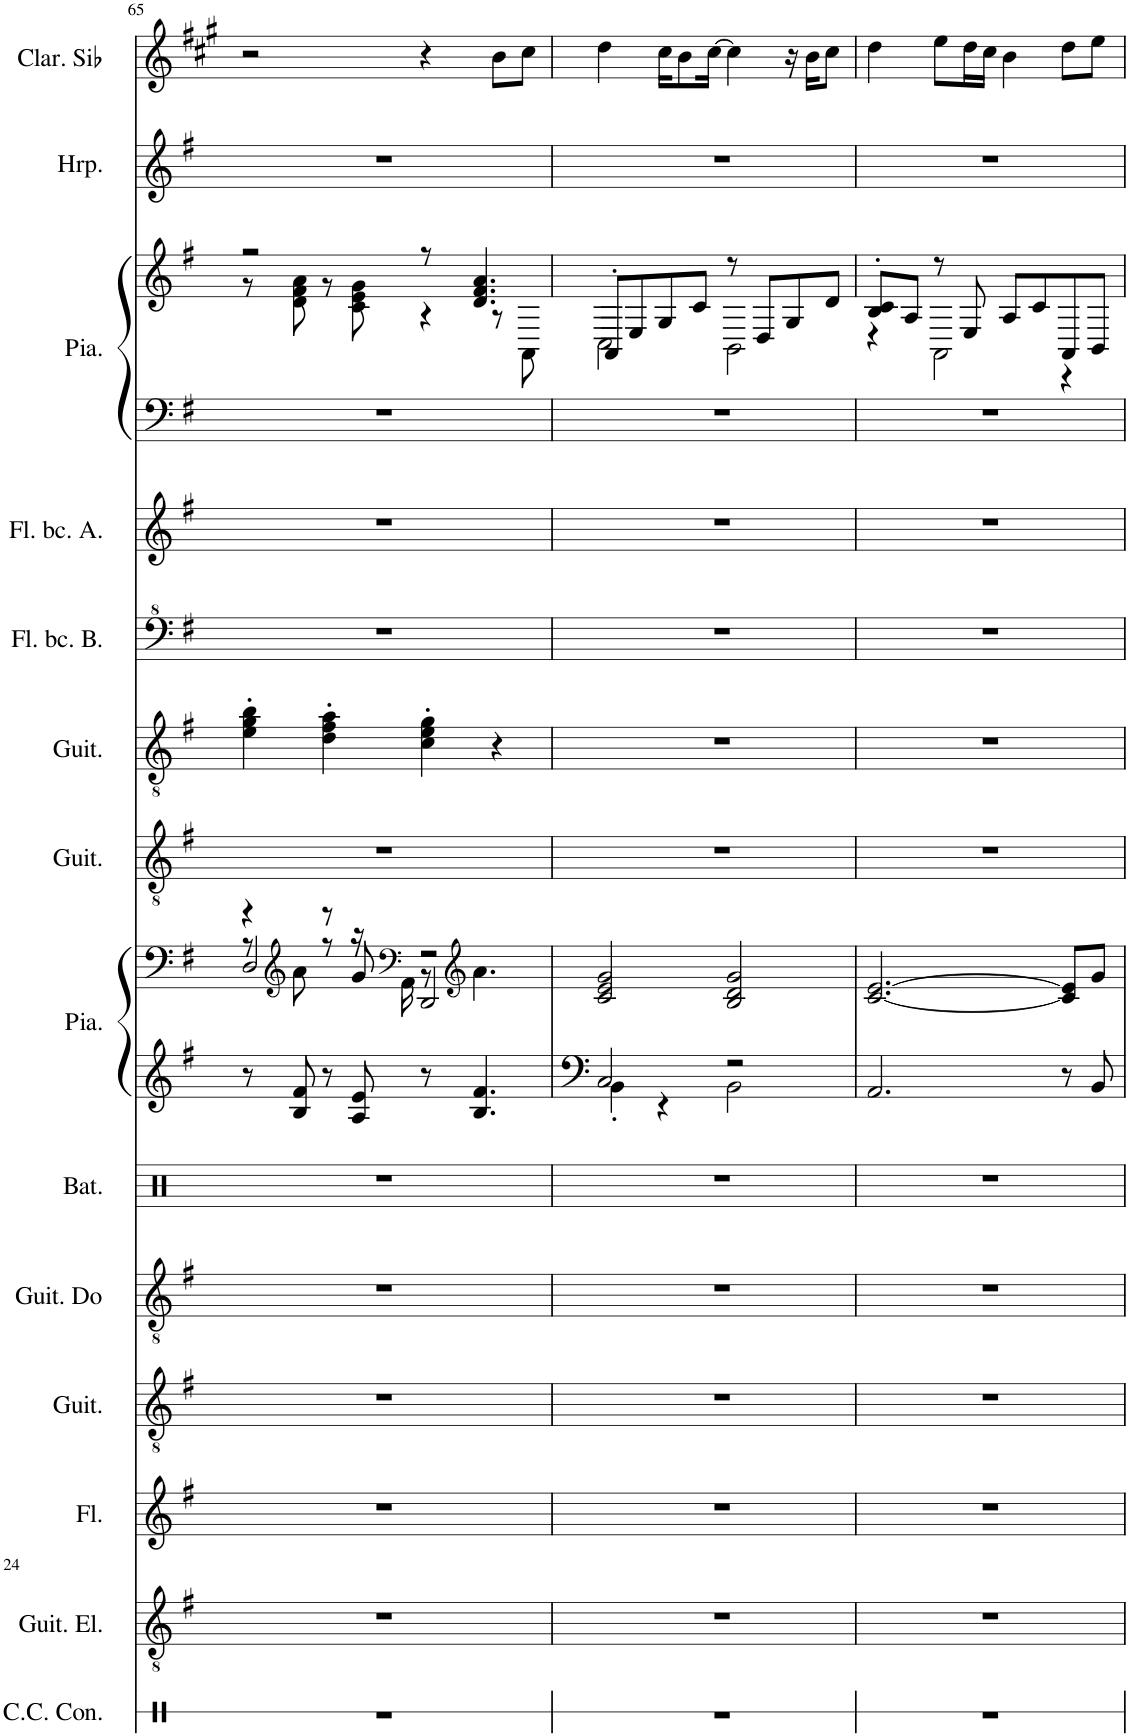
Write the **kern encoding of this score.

**kern	**kern	**kern	**kern	**kern	**kern	**kern	**kern	**kern	**kern	**kern	**kern	**kern	**kern	**kern	**kern
*part14	*part13	*part12	*part11	*part10	*part9	*part8	*part8	*part7	*part6	*part5	*part4	*part3	*part3	*part2	*part1
*staff16	*staff15	*staff14	*staff13	*staff12	*staff11	*staff10	*staff9	*staff8	*staff7	*staff6	*staff5	*staff4	*staff3	*staff2	*staff1
*I"Caisse claire de concert, Guitar Fret Noise	*I"Guitare électrique, Distortion Guitar	*I"Flûte	*I"Guitare acoustique, Acoustic Guitar (steel)	*I"Guitare Contra, Electric Guitar (muted)	*I"Batterie, Drums	*I"Piano	*	*I"Guitare acoustique, Acoustic Guitar (steel)	*I"Guitare acoustique, Electric Guitar (muted)	*I"Flûte à bec Basse, Recorder	*I"Flûte à bec Alto, Recorder	*I"Piano	*	*I"Harpe	*I"Clarinette en Sib
*I'C.C. Con.	*I'Guit. El.	*I'Fl.	*I'Guit.	*	*I'Bat.	*I'Pia.	*	*I'Guit.	*I'Guit.	*I'Fl. bc. B.	*I'Fl. bc. A.	*I'Pia.	*	*I'Hrp.	*I'Clar. Sib
!!LO:PB:g=z
*clefX	*clefGv2	*clefG2	*clefGv2	*clefGv2	*clefX	*clefG2	*clefF4	*clefGv2	*clefGv2	*clefF^4	*clefG2	*clefF4	*clefG2	*clefG2	*clefG2
*	*	*	*	*	*	*	*	*	*	*	*	*	*	*	*Trd1c2
*k[f#]	*k[f#]	*k[f#]	*k[f#]	*k[f#]	*k[]	*k[f#]	*k[f#]	*k[f#]	*k[f#]	*k[f#]	*k[f#]	*k[f#]	*k[f#]	*k[f#]	*k[f#c#g#]
*M4/4	*M4/4	*M4/4	*M4/4	*M4/4	*M4/4	*M4/4	*M4/4	*M4/4	*M4/4	*M4/4	*M4/4	*M4/4	*M4/4	*M4/4	*M4/4
=65	=65	=65	=65	=65	=65	=65	=65	=65	=65	=65	=65	=65	=65	=65	=65
*	*	*	*	*	*	*	*^	*	*	*	*	*	*^	*	*
*	*	*	*	*	*	*	*	*^	*	*	*	*	*	*	*	*	*
1r	1r	1r	1r	1r	1r	8r	4r	8r	2D/	1r	4e\' 4g\' 4b\'	1r	1r	1r	2r	8r	1r	2r
*	*	*	*	*	*	*	*clefG2	*	*	*	*	*	*	*	*	*	*	*
.	.	.	.	.	.	8B/ 8f#/	.	8a\	.	.	.	.	.	.	.	8d\ 8f#\ 8a\	.	.
.	.	.	.	.	.	8r	8r	8r	.	.	4d\' 4f#\' 4a\'	.	.	.	.	8r	.	.
.	.	.	.	.	.	8A/ 8e/	8g/	16r	.	.	.	.	.	.	.	8c\ 8e\ 8g\	.	.
*	*	*	*	*	*	*	*clefF4	*	*	*	*	*	*	*	*	*	*	*
.	.	.	.	.	.	.	.	16AA\	.	.	.	.	.	.	.	.	.	.
.	.	.	.	.	.	8r	2r	8r	2DD/	.	4c\' 4e\' 4g\'	.	.	.	8r	4r	.	4r
*	*	*	*	*	*	*	*clefG2	*	*	*	*	*	*	*	*	*	*	*
.	.	.	.	.	.	4.B/ 4.f#/	.	4.a\	.	.	.	.	.	.	4.d/ 4.f#/ 4.a/	.	.	.
.	.	.	.	.	.	.	.	.	.	.	4r	.	.	.	.	8r	.	8b\L
.	.	.	.	.	.	.	.	.	.	.	.	.	.	.	.	8AA\	.	8cc#\J
*	*	*	*	*	*	*	*v	*v	*v	*	*	*	*	*	*	*	*	*
=66	=66	=66	=66	=66	=66	=66	=66	=66	=66	=66	=66	=66	=66	=66	=66	=66
*	*	*	*	*	*	*^	*	*	*	*	*	*	*	*	*	*
1r	1r	1r	1r	1r	1r	2C/	4BB'\	2c/ 2e/ 2g/	1r	1r	1r	1r	1r	8AA'/L	2C\	1r	4dd\
.	.	.	.	.	.	.	.	.	.	.	.	.	.	8E/	.	.	.
.	.	.	.	.	.	.	4r	.	.	.	.	.	.	8G/	.	.	16cc#\KL
.	.	.	.	.	.	.	.	.	.	.	.	.	.	.	.	.	8b\
.	.	.	.	.	.	.	.	.	.	.	.	.	.	8c/J	.	.	.
.	.	.	.	.	.	.	.	.	.	.	.	.	.	.	.	.	[16cc#\Jk
.	.	.	.	.	.	2r	2BB\	2B/ 2d/ 2g/	.	.	.	.	.	8r	2BB\	.	4cc#\]
.	.	.	.	.	.	.	.	.	.	.	.	.	.	8D/L	.	.	.
.	.	.	.	.	.	.	.	.	.	.	.	.	.	8G/	.	.	16r
.	.	.	.	.	.	.	.	.	.	.	.	.	.	.	.	.	16b\KL
.	.	.	.	.	.	.	.	.	.	.	.	.	.	8d/J	.	.	8cc#\J
*	*	*	*	*	*	*v	*v	*	*	*	*	*	*	*	*	*	*
=67	=67	=67	=67	=67	=67	=67	=67	=67	=67	=67	=67	=67	=67	=67	=67	=67
1r	1r	1r	1r	1r	1r	2.AA/	[2.c/ [2.e/	1r	1r	1r	1r	1r	8B/' 8c/'L	4r	1r	4dd\
.	.	.	.	.	.	.	.	.	.	.	.	.	8A/J	.	.	.
.	.	.	.	.	.	.	.	.	.	.	.	.	8r	2AA\	.	8ee\L
.	.	.	.	.	.	.	.	.	.	.	.	.	8E/	.	.	16dd\L
.	.	.	.	.	.	.	.	.	.	.	.	.	.	.	.	16cc#\JJ
.	.	.	.	.	.	.	.	.	.	.	.	.	8A/L	.	.	4b\
.	.	.	.	.	.	.	.	.	.	.	.	.	8c/	.	.	.
.	.	.	.	.	.	8r	8c/] 8e/]L	.	.	.	.	.	8AA/	4r	.	8dd\L
.	.	.	.	.	.	8BB/	8g/J	.	.	.	.	.	8BB/J	.	.	8ee\J
*	*	*	*	*	*	*	*	*	*	*	*	*	*v	*v	*	*
=	=	=	=	=	=	=	=	=	=	=	=	=	=	=	=
*-	*-	*-	*-	*-	*-	*-	*-	*-	*-	*-	*-	*-	*-	*-	*-
